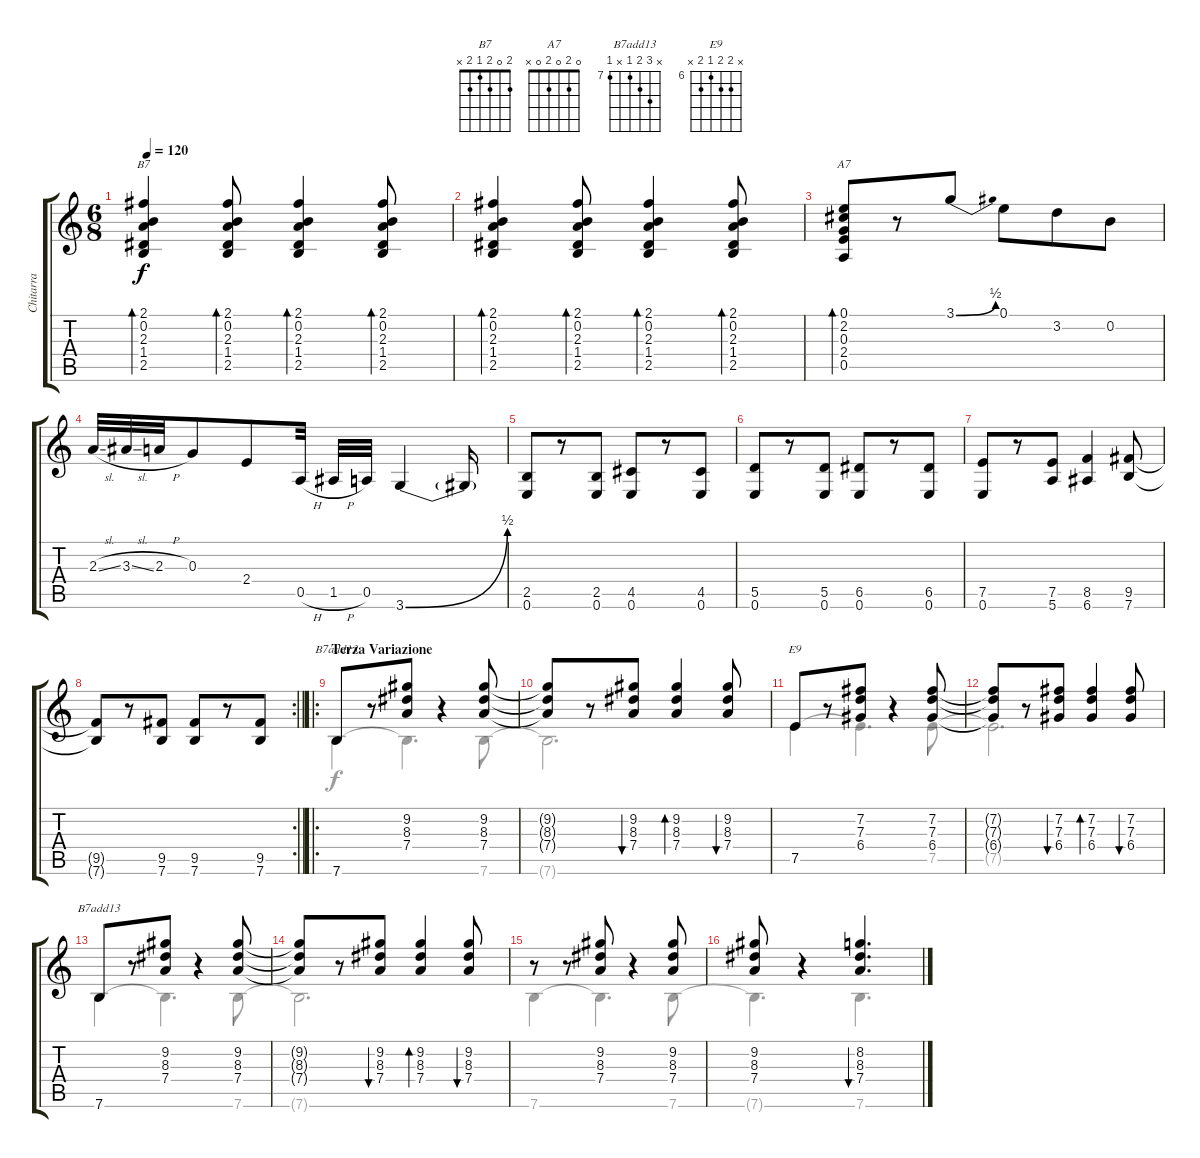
\track ("Chitarra" "Chitarra") {instrument electricguitarjazz}
\staff {score tabs}
\tuning (E4 B3 G3 D3 A2 E2) {hide}
\chord ("B7" 2 0 2 1 2 x)
\chord ("A7" 0 2 0 2 0 x)
\chord ("B7add13" x 9 8 7 x 7) {firstfret 7 barre 7}
\chord ("E9" x 7 7 6 7 x) {firstfret 6}
\chord ("B7add13" x 9 8 7 x 7) {firstfret 7}
\voice
\ts (6 8)
\tempo 120
\clef g2
\ks c
(2.1 0.2 2.3 1.4 2.5).4{bd 30 ch "B7" dy f} (2.1 0.2 2.3 1.4 2.5).8{bd 30} (2.1 0.2 2.3 1.4 2.5).4{bd 30} (2.1 0.2 2.3 1.4 2.5).8{bd 30} |
(2.1 0.2 2.3 1.4 2.5).4{bd 30} (2.1 0.2 2.3 1.4 2.5).8{bd 30} (2.1 0.2 2.3 1.4 2.5).4{bd 30} (2.1 0.2 2.3 1.4 2.5).8{bd 30} |
(0.1 2.2 0.3 2.4 0.5).8{bd 30 ch "A7"} r.8 3.1{be (bend 0 0 60 2)}.8 0.1.8 3.2.8 0.2.8 |
2.3{sl}.32 3.3{sl}.32 2.3{h}.32 0.3.8 2.4.8 0.5{h}.32 1.5{h}.32 0.5.32 3.6{be (bend 0 0 60 2)}.4 3.6{t}.16 |
(2.5 0.6).8 r.8 (2.5 0.6).8 (4.5 0.6).8 r.8 (4.5 0.6).8 |
(5.5 0.6).8 r.8 (5.5 0.6).8 (6.5 0.6).8 r.8 (6.5 0.6).8 |
(7.5 0.6).8 r.8 (7.5 5.6).8 (8.5 6.6).4 (9.5 7.6).8 |
\rc 2
\barLineRight lightlight
(9.5{t} 7.6{t}).8 r.8 (9.5 7.6).8 (9.5 7.6).8 r.8 (9.5 7.6).8 |
\ro
\section ("" "Terza Variazione")
7.6.8{ch "B7add13"} r.8 (9.2 8.3 7.4).8 r.4 (9.2 8.3 7.4).8 |
(9.2{t} 8.3{t} 7.4{t}).8 r.8 (9.2 8.3 7.4).8{bu 30} (9.2 8.3 7.4).4{bd 30} (9.2 8.3 7.4).8{bu 30} |
7.5.8{ch "E9"} r.8 (7.2 7.3 6.4).8 r.4 (7.2 7.3 6.4).8 |
(7.2{t} 7.3{t} 6.4{t}).8 r.8 (7.2 7.3 6.4).8{bu 30} (7.2 7.3 6.4).4{bd 30} (7.2 7.3 6.4).8{bu 30} |
7.6.8{ch "B7add13"} r.8 (9.2 8.3 7.4).8 r.4 (9.2 8.3 7.4).8 |
(9.2{t} 8.3{t} 7.4{t}).8 r.8 (9.2 8.3 7.4).8{bu 30} (9.2 8.3 7.4).4{bd 30} (9.2 8.3 7.4).8{bu 30} |
r.8 r.8 (9.2 8.3 7.4).8 r.4 (9.2 8.3 7.4).8 |
(9.2 8.3 7.4).8 r.4 (8.2 8.3 7.4).4{d bu 30}
\voice
\clef g2
\ottava regular
\simile none
\ks c
|
|
|
|
|
|
|
\barLineRight lightlight
|
7.6.4 7.6{t}.4{d} 7.6.8 |
7.6{t}.2{d} |
7.5.4 7.5{t}.4{d} 7.5.8 |
7.5{t}.2{d} |
7.6.4 7.6{t}.4{d} 7.6.8 |
7.6{t}.2{d} |
7.6.4 7.6{t}.4{d} 7.6.8 |
7.6{t}.4{d} 7.6.4{d}
